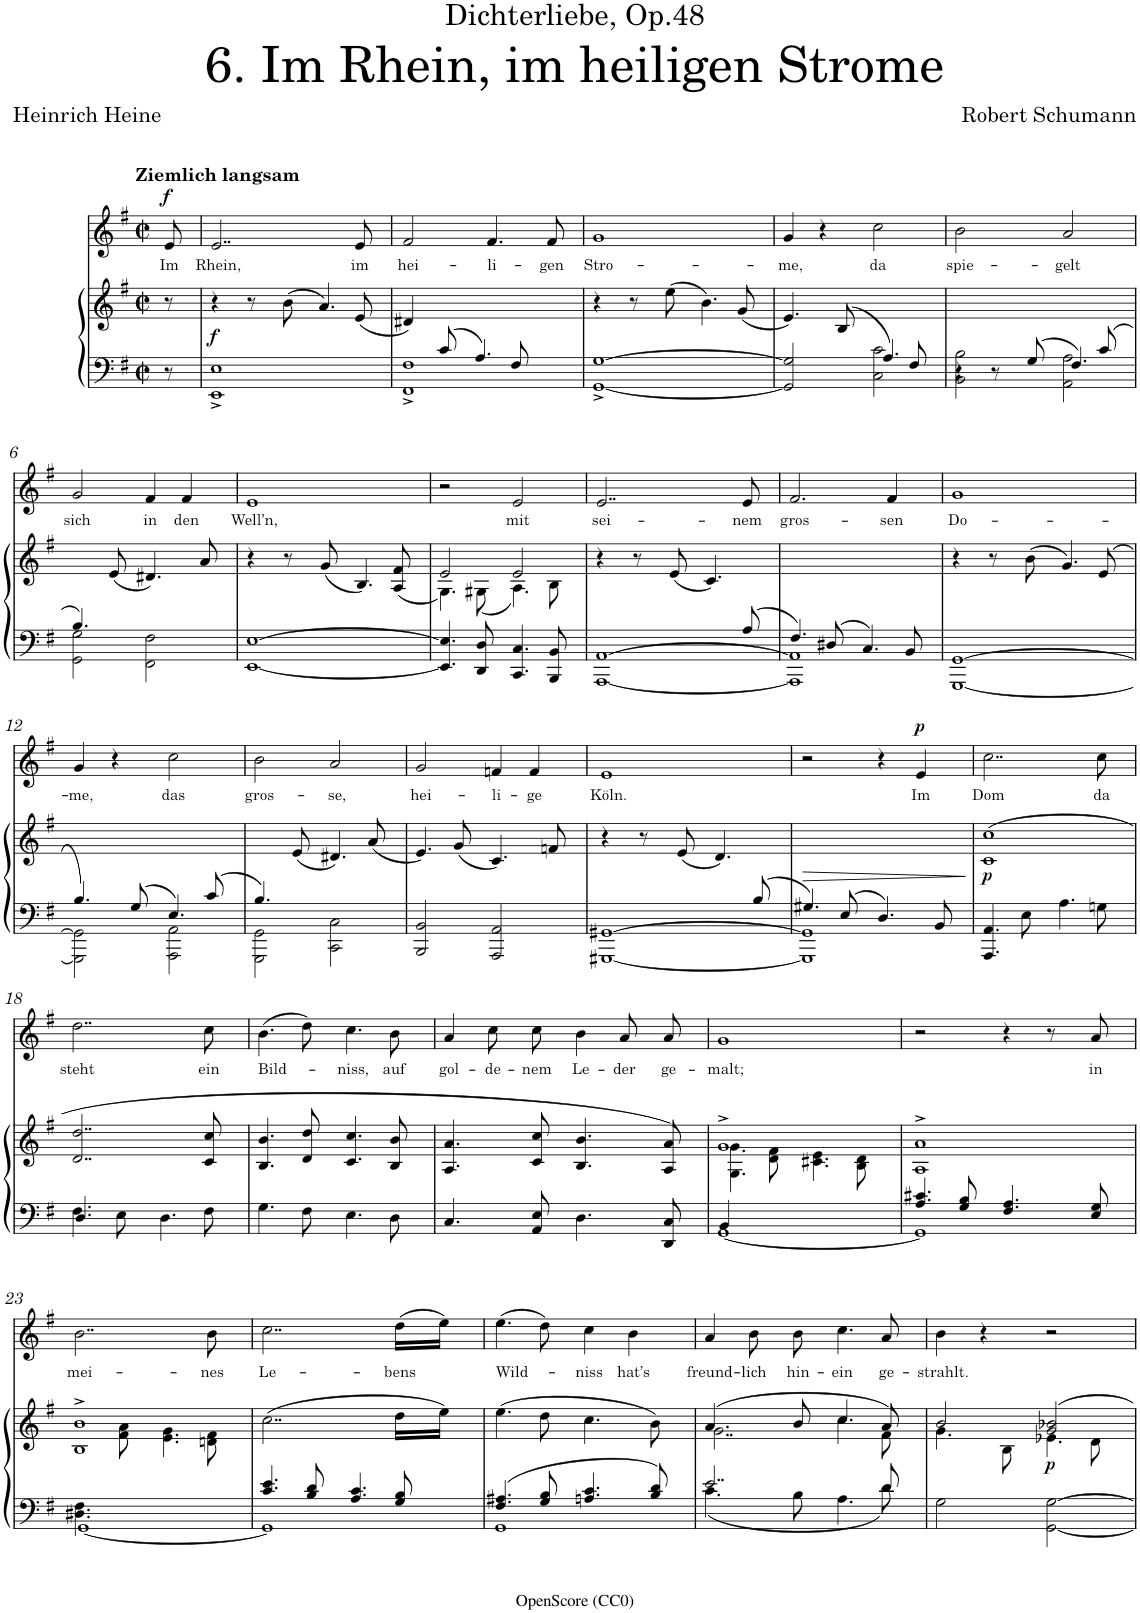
**kern	**kern	**dynam	**kern	**text	**dynam
*part2	*part2	*part2	*part1	*part1	*part1
*staff3	*staff2	*staff2/3	*staff1	*staff1	*staff1
*I"Piano	*	*	*I"Voice	*	*
*I'Pno	*	*	*	*	*
*clefF4	*clefG2	*	*clefG2	*	*
*k[f#]	*k[f#]	*	*k[f#]	*	*
*M2/2	*M2/2	*	*M2/2	*	*
*met(c|)	*met(c|)	*	*met(c|)	*	*
=	=	=	=	=	=
!	!	!	!LO:TX:a:B:t=Ziemlich langsam	!	!
!	!	!	!	!LO:LY:b	!LO:DY:a
8r	8r	.	8e/	Im	f
=1	=1	=1	=1	=1	=1
!	!	!LO:DY:b	!	!LO:LY:b	!
1EE^ 1E^	4r	f	2..e/	Rhein,	.
.	8r	.	.	.	.
.	(8b\	.	.	.	.
.	4.a/)	.	.	.	.
!	!	!	!	!LO:LY:b	!
.	(8e/	.	8e/	im	.
=2	=2	=2	=2	=2	=2
*^	*	*	*	*	*
!	!	!	!	!	!LO:LY:b	!
4ryy	1FF#^ 1F#^	4d#X/)	.	2f#/	hei-	.
8c/	.	8ryy	.	.	.	.
4.A/	.	.	.	.	.	.
!	!	!	!	!	!LO:LY:b	!
.	.	.	.	4.f#/	-li-	.
8F#/	.	.	.	.	.	.
!	!	!	!	!	!LO:LY:b	!
8ryy	.	8ryy	.	8f#/	-gen	.
*v	*v	*	*	*	*	*
=3	=3	=3	=3	=3	=3
!	!	!	!	!LO:LY:b	!
[1GG^ [1G^	4r	.	1g	Stro-	.
.	8r	.	.	.	.
.	(8ee\	.	.	.	.
.	4.b\)	.	.	.	.
.	(8g/	.	.	.	.
=4	=4	=4	=4	=4	=4
*^	*	*	*	*	*
!	!	!	!	!	!LO:LY:b	!
2ryy	2GG/] 2G/]	4.e/)	.	4g/	-me,	.
.	.	.	.	4r	.	.
.	.	(>8B/	.	.	.	.
!	!	!	!	!	!LO:LY:b	!
4.A/)	2C\ 2c\	2ryy	.	2cc\	da	.
8F#/	.	.	.	.	.	.
=5	=5	=5	=5	=5	=5	=5
!	!	!	!	!	!LO:LY:b	!
4.ryy	2BB\ 2B\	4r	.	2b\	spie-	.
.	.	8r	.	.	.	.
8G/	.	2ryy	.	.	.	.
!	!	!	!	!	!LO:LY:b	!
4.F#/	2AA\ 2A\	.	.	2a/	-gelt	.
8c/	.	8ryy	.	.	.	.
!!LO:LB:g=z
=6	=6	=6	=6	=6	=6	=6
!	!	!	!	!	!LO:LY:b	!
4.B/	2GG\ 2G\	4.ryy	.	2g/	sich	.
2ryy	.	(8e/	.	.	.	.
!	!	!	!	!	!LO:LY:b	!
.	2FF#\ 2F#\	4.d#X/)	.	4f#/	in	.
!	!	!	!	!	!LO:LY:b	!
.	.	.	.	4f#/	den	.
8ryy	.	8a/	.	.	.	.
*v	*v	*	*	*	*	*
=7	=7	=7	=7	=7	=7
!	!	!	!	!LO:LY:b	!
[1EE [1E	4r	.	1e	Well’n,	.
.	8r	.	.	.	.
.	(8g/	.	.	.	.
.	4.B/)	.	.	.	.
.	(8A/ 8f#/	.	.	.	.
=8	=8	=8	=8	=8	=8
*	*^	*	*	*	*
4.EE/] 4.E/]	2e/	4.G\)	.	2r	.	.
8DD/ 8D/	.	(8G#X\	.	.	.	.
!	!	!	!	!	!LO:LY:b	!
4.CC/ 4.C/	2e/	4.A\)	.	2e/	mit	.
8BBB/ 8BB/	.	8B\	.	.	.	.
=9	=9	=9	=9	=9	=9	=9
*^	*	*	*	*	*	*
!	!	!	!	!	!	!LO:LY:b	!
*	*	*v	*v	*	*	*	*
2..ryy	[1AAA [1AA	4r	.	2..e/	sei-	.
.	.	8r	.	.	.	.
.	.	(8e/	.	.	.	.
.	.	4.c/)	.	.	.	.
!	!	!	!	!	!LO:LY:b	!
8A/	.	8ryy	.	8e/	-nem	.
=10	=10	=10	=10	=10	=10	=10
!	!	!	!	!	!LO:LY:b	!
4.F#/	1AAA] 1AA]	1ryy	.	2.f#/	gros-	.
8D#X/	.	.	.	.	.	.
4.C/	.	.	.	.	.	.
!	!	!	!	!	!LO:LY:b	!
.	.	.	.	4f#/	-sen	.
8BB/	.	.	.	.	.	.
*v	*v	*	*	*	*	*
=11	=11	=11	=11	=11	=11
!	!	!	!	!LO:LY:b	!
[1GGG [1GG	4r	.	1g	Do-	.
.	8r	.	.	.	.
.	(8b\	.	.	.	.
.	4.g/)	.	.	.	.
.	(>8e/	.	.	.	.
!!LO:LB:g=z
=12	=12	=12	=12	=12	=12
*^	*	*	*	*	*
!	!	!	!	!	!LO:LY:b	!
4.B/)	2GGG\] 2GG\]	1ryy	.	4g/	-me,	.
.	.	.	.	4r	.	.
8G/	.	.	.	.	.	.
!	!	!	!	!	!LO:LY:b	!
4.E/	2AAA\ 2AA\	.	.	2cc\	das	.
8c/	.	.	.	.	.	.
=13	=13	=13	=13	=13	=13	=13
!	!	!	!	!	!LO:LY:b	!
4.B/	2GGG\ 2GG\	4.ryy	.	2b\	gros-	.
2ryy	.	(8e/	.	.	.	.
!	!	!	!	!	!LO:LY:b	!
.	2CC\ 2C\	4.d#X/)	.	2a/	-se,	.
8ryy	.	(8a/	.	.	.	.
*v	*v	*	*	*	*	*
=14	=14	=14	=14	=14	=14
!	!	!	!	!LO:LY:b	!
2BBB/ 2BB/	4.e/)	.	2g/	hei-	.
.	(8g/	.	.	.	.
!	!	!	!	!LO:LY:b	!
2AAA/ 2AA/	4.c/)	.	4fn/	-li-	.
!	!	!	!	!LO:LY:b	!
.	.	.	4f/	-ge	.
.	8fn/	.	.	.	.
=15	=15	=15	=15	=15	=15
*^	*	*	*	*	*
!	!	!	!	!	!LO:LY:b	!
2..ryy	[1GGG#X [1GG#X	4r	.	1e	Köln.	.
.	.	8r	.	.	.	.
.	.	(8e/	.	.	.	.
.	.	4.d/)	.	.	.	.
8B/	.	8ryy	.	.	.	.
=16	=16	=16	=16	=16	=16	=16
4.G#X/	1GGG#] 1GG#]	1ryy	.	2r	.	.
8E/	.	.	.	.	.	.
4.D/	.	.	.	4r	.	.
!	!	!	!	!	!LO:LY:b	!LO:DY:a
.	.	.	.	4e/	Im	p
8BB/	.	.	.	.	.	.
*v	*v	*	*	*	*	*
=17	=17	=17	=17	=17	=17
!	!	!LO:DY:b	!	!LO:LY:b	!
4.AAA/ 4.AA/	(>1c 1cc	p	2..cc\	Dom	.
8E\	.	.	.	.	.
4.A\	.	.	.	.	.
!	!	!	!	!LO:LY:b	!
8Gn\	.	.	8cc\	da	.
!!LO:LB:g=z
=18	=18	=18	=18	=18	=18
*^	*	*	*	*	*
!	!	!	!	!	!LO:LY:b	!
4.D/	4.F#\	2..d/ 2..dd/	.	2..dd\	steht	.
8E\	2ryy	.	.	.	.	.
4.D\	.	.	.	.	.	.
!	!	!	!	!	!LO:LY:b	!
8F#\	8ryy	8c/ 8cc/	.	8cc\	ein	.
=19	=19	=19	=19	=19	=19	=19
!	!	!	!	!	!LO:LY:b	!
*v	*v	*	*	*	*	*
4.G\	4.B/ 4.b/	.	(4.b\	Bild-	.
8F#\	8d/ 8dd/	.	8dd\)	.	.
!	!	!	!	!LO:LY:b	!
4.E\	4.c/ 4.cc/	.	4.cc\	-niss,	.
!	!	!	!	!LO:LY:b	!
8D\	8B/ 8b/	.	8b\	auf	.
=20	=20	=20	=20	=20	=20
!	!	!	!	!LO:LY:b	!
4.C/	4.A/ 4.a/	.	4a/	gol-	.
!	!	!	!	!LO:LY:b	!
.	.	.	8cc\	-de-	.
!	!	!	!	!LO:LY:b	!
8AA/ 8E/	8c/ 8cc/	.	8cc\	-nem	.
!	!	!	!	!LO:LY:b	!
4.D\	4.B/ 4.b/	.	4b\	Le-	.
!	!	!	!	!LO:LY:b	!
.	.	.	8a/	-der	.
!	!	!	!	!LO:LY:b	!
8DD/ 8C/	8A/ 8a/)	.	8a/	ge-	.
=21	=21	=21	=21	=21	=21
*^	*^	*	*	*	*
!	!	!	!	!	!	!LO:LY:b	!
[<1GG	4BB/	1g^>	4.G\ 4.g\	.	1g	-malt;	.
.	2.ryy	.	.	.	.	.	.
.	.	.	8d\ 8f#\	.	.	.	.
.	.	.	4.c#X\ 4.e\	.	.	.	.
.	.	.	8B\ 8d\	.	.	.	.
*	*	*v	*v	*	*	*	*
=22	=22	=22	=22	=22	=22	=22
4.A/ 4.c#X/	1GG]	1A^> 1a^>	.	2r	.	.
8G/ 8B/	.	.	.	.	.	.
4.F#/ 4.A/	.	.	.	4r	.	.
.	.	.	.	8r	.	.
!	!	!	!	!	!LO:LY:b	!
8E/ 8G/	.	.	.	8a/	in	.
!!LO:LB:g=z
=23	=23	=23	=23	=23	=23	=23
*	*	*^	*	*	*	*
!	!	!	!	!	!	!LO:LY:b	!
4.D#X\ 4.F#\	[<1GG	1B^> 1b^>	4.ryy	.	2..b\	mei-	.
2ryy	.	.	8f#\ 8a\	.	.	.	.
.	.	.	4.e\ 4.g\	.	.	.	.
!	!	!	!	!	!	!LO:LY:b	!
8ryy	.	.	8dn\ 8f#\	.	8b\	-nes	.
=24	=24	=24	=24	=24	=24	=24	=24
!	!	!	!	!	!	!LO:LY:b	!
*	*	*v	*v	*	*	*	*
4.c/ 4.e/	1GG]	(2..cc\	.	2..cc\	Le-	.
8B/ 8d/	.	.	.	.	.	.
4.A/ 4.c/	.	.	.	.	.	.
!	!	!	!	!	!LO:LY:b	!
8G/ 8B/	.	16dd\LL	.	(16dd\LL	-bens	.
.	.	16ee\JJ)	.	16ee\JJ)	.	.
=25	=25	=25	=25	=25	=25	=25
!	!	!	!	!	!LO:LY:b	!
4.F#/ 4.A#X/	1GG	(4.ee\	.	(4.ee\	Wild-	.
8G/ 8B/	.	8dd\	.	8dd\)	.	.
!	!	!	!	!	!LO:LY:b	!
4.An/ 4.c/	.	4.cc\	.	4cc\	-niss	.
!	!	!	!	!	!LO:LY:b	!
.	.	.	.	4b\	hat’s	.
8B/ 8d/	.	8b\)	.	.	.	.
=26	=26	=26	=26	=26	=26	=26
*	*	*^	*	*	*	*
*	*	*	*^	*	*	*	*
!	!	!	!	!	!	!	!LO:LY:b	!
2..e/	4.c\	(4.a/	2..g\	2ryy	.	4a/	freund-	.
!	!	!	!	!	!	!	!LO:LY:b	!
.	.	.	.	.	.	8b\	-lich	.
!	!	!	!	!	!	!	!LO:LY:b	!
.	8B\	8b/	.	.	.	8b\	hin-	.
!	!	!	!	!	!	!	!LO:LY:b	!
.	4.A\	4.cc/	.	4.cc\	.	4.cc\	-ein	.
!	!	!	!	!	!	!	!LO:LY:b	!
8d/	8d\	8a/)	8f#\	8ryy	.	8a/	ge-	.
=27	=27	=27	=27	=27	=27	=27	=27	=27
!	!	!	!	!	!	!	!LO:LY:b	!
*v	*v	*	*	*	*	*	*	*
*	*	*v	*v	*	*	*	*
2G\	2b/	4.g\	.	4b\	-strahlt.	.
.	.	.	.	4r	.	.
.	.	8B\	.	.	.	.
!	!	!	!LO:DY:b	!	!	!
[2GG\ [2G\	2g/ 2b-X/	4.e-X\	p	2r	.	.
.	.	8d\	.	.	.	.
*	*v	*v	*	*	*	*
=	=	=	=	=	=
*-	*-	*-	*-	*-	*-
